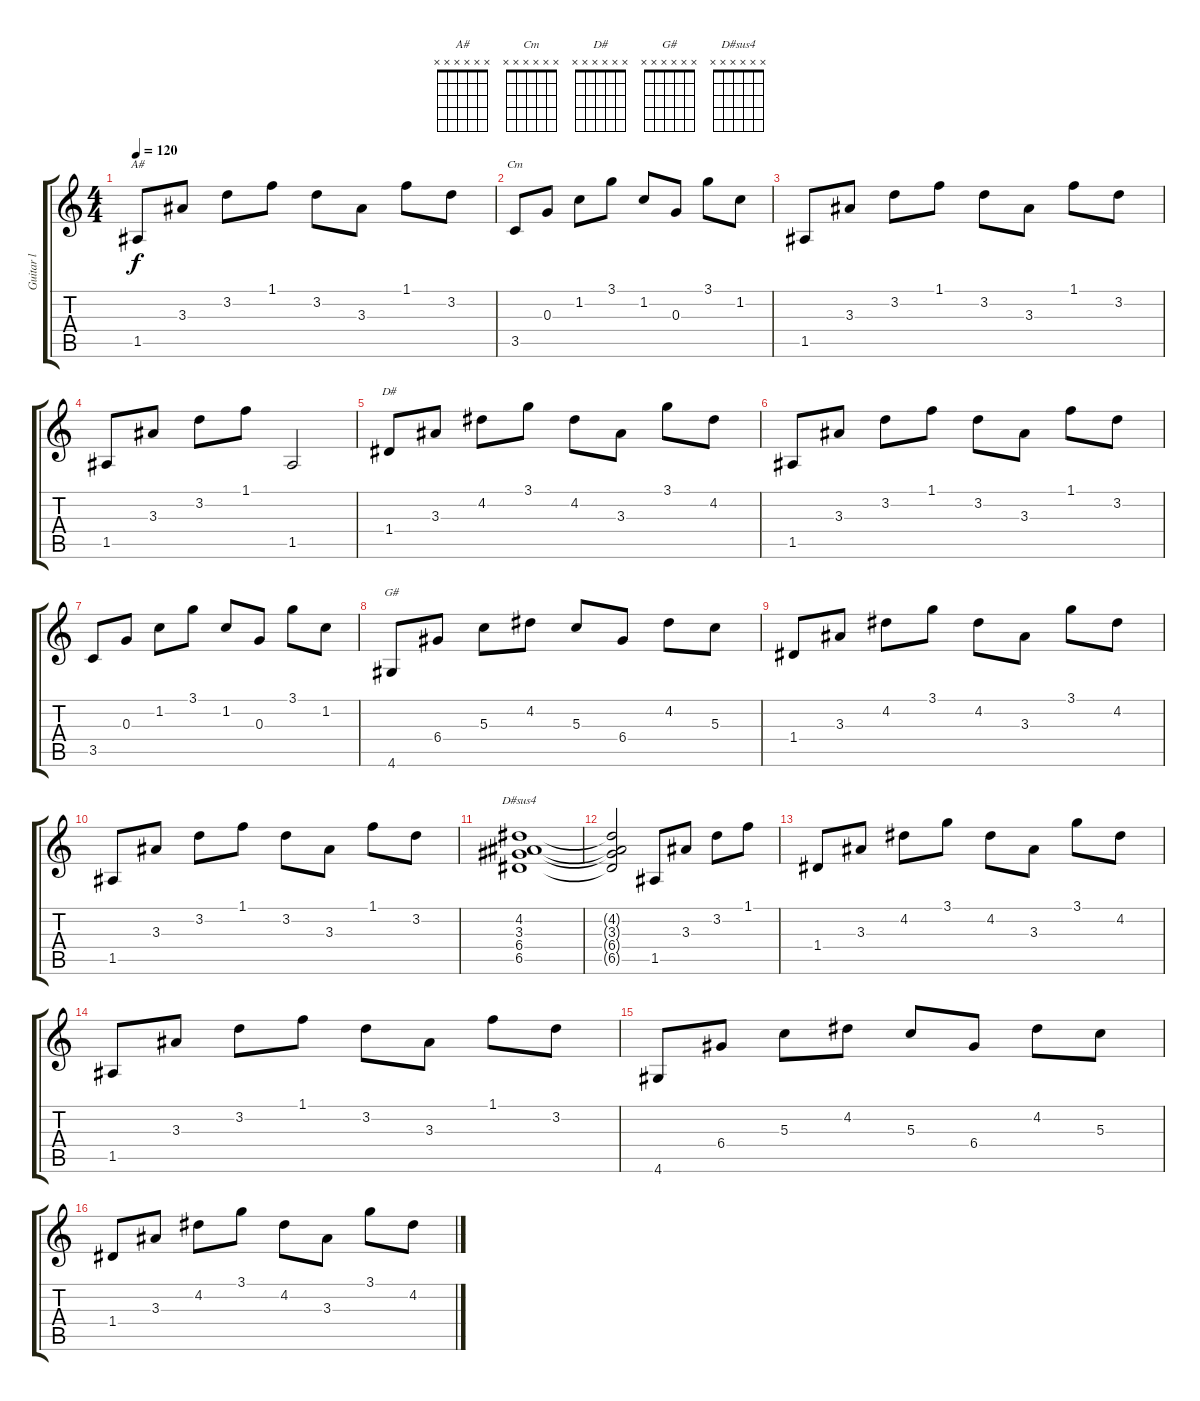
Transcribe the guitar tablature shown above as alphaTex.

\track ("Guitar l" "Guitar l") {instrument acousticguitarsteel}
\staff {score tabs}
\tuning (E4 B3 G3 D3 A2 E2) {hide}
\chord ("A#" x x x x x x) {firstfret 0}
\chord ("Cm" x x x x x x) {firstfret 0}
\chord ("D#" x x x x x x) {firstfret 0}
\chord ("G#" x x x x x x) {firstfret 0}
\chord ("D#sus4" x x x x x x) {firstfret 0}
\ts (4 4)
\tempo 120
\clef g2
\ks c
1.5.8{ch "A#" dy f} 3.3.8 3.2.8 1.1.8 3.2.8 3.3.8 1.1.8 3.2.8 |
3.5.8{ch "Cm"} 0.3.8 1.2.8 3.1.8 1.2.8 0.3.8 3.1.8 1.2.8 |
1.5.8 3.3.8 3.2.8 1.1.8 3.2.8 3.3.8 1.1.8 3.2.8 |
1.5.8 3.3.8 3.2.8 1.1.8 1.5.2 |
1.4.8{ch "D#"} 3.3.8 4.2.8 3.1.8 4.2.8 3.3.8 3.1.8 4.2.8 |
1.5.8 3.3.8 3.2.8 1.1.8 3.2.8 3.3.8 1.1.8 3.2.8 |
3.5.8 0.3.8 1.2.8 3.1.8 1.2.8 0.3.8 3.1.8 1.2.8 |
4.6.8{ch "G#"} 6.4.8 5.3.8 4.2.8 5.3.8 6.4.8 4.2.8 5.3.8 |
1.4.8 3.3.8 4.2.8 3.1.8 4.2.8 3.3.8 3.1.8 4.2.8 |
1.5.8 3.3.8 3.2.8 1.1.8 3.2.8 3.3.8 1.1.8 3.2.8 |
(4.2 3.3 6.4 6.5).1{ch "D#sus4"} |
(4.2{t} 3.3{t} 6.4{t} 6.5{t}).2 1.5.8 3.3.8 3.2.8 1.1.8 |
1.4.8 3.3.8 4.2.8 3.1.8 4.2.8 3.3.8 3.1.8 4.2.8 |
1.5.8 3.3.8 3.2.8 1.1.8 3.2.8 3.3.8 1.1.8 3.2.8 |
4.6.8 6.4.8 5.3.8 4.2.8 5.3.8 6.4.8 4.2.8 5.3.8 |
1.4.8 3.3.8 4.2.8 3.1.8 4.2.8 3.3.8 3.1.8 4.2.8
